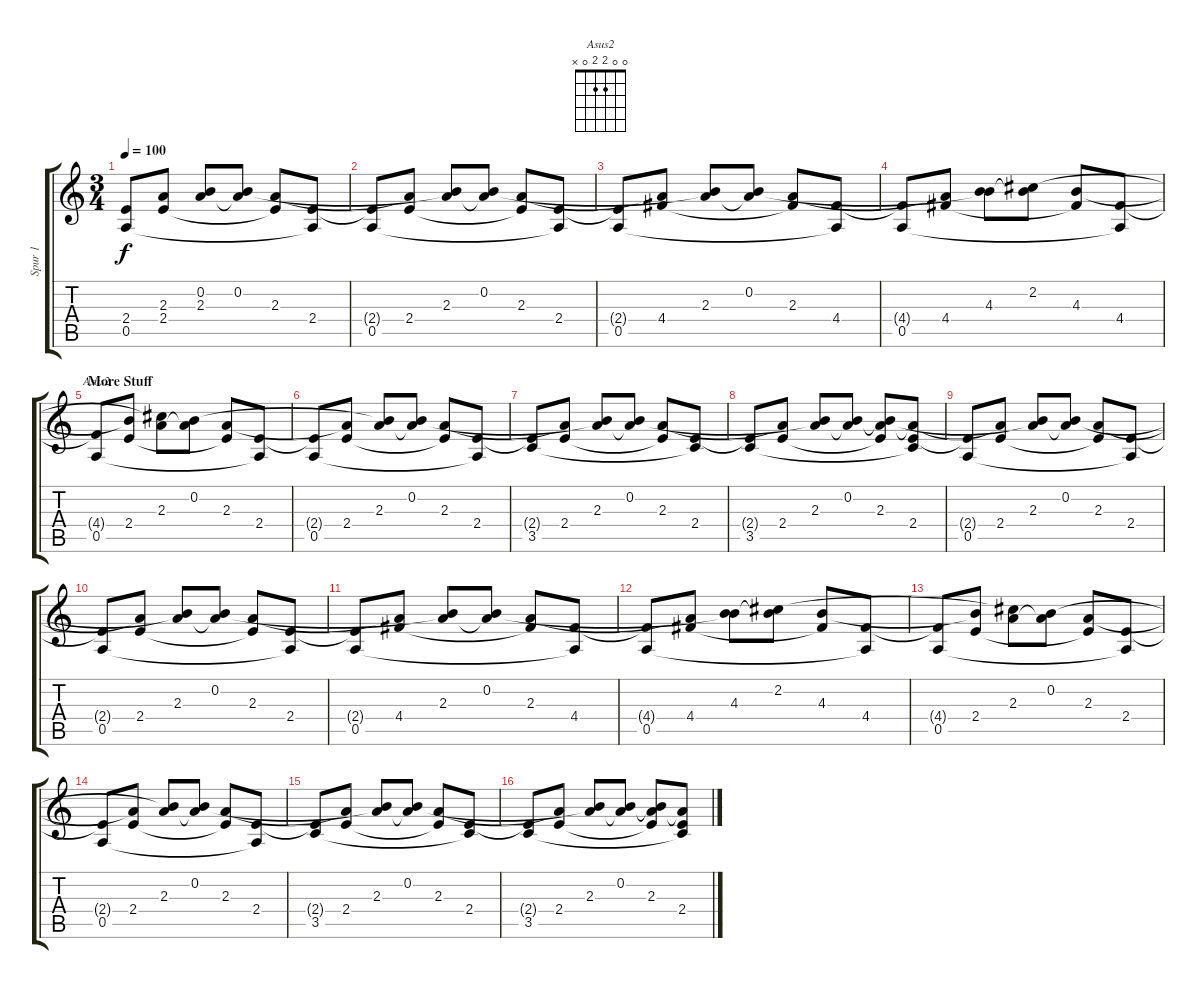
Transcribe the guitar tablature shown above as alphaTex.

\track ("Spur 1" "Spur 1") {instrument acousticguitarnylon}
\staff {score tabs}
\tuning (E4 B3 G3 D3 A2 E2) {hide}
\chord ("Asus2" 0 0 2 2 0 x)
\ts (3 4)
\tempo 100
\clef g2
\ks c
(2.4{t} 0.5).8{dy f} (2.3{t} 2.4).8 (0.2{t} 2.3).8 (0.2 2.3{t}).8 (2.3 2.4{t}).8 (2.4 0.5{t}).8 |
(2.4{t} 0.5).8 (2.3{t} 2.4).8 (0.2{t} 2.3).8 (0.2 2.3{t}).8 (2.3 2.4{t}).8 (2.4 0.5{t}).8 |
(2.4{t} 0.5).8 (2.3{t} 4.4).8 (0.2{t} 2.3).8 (0.2 2.3{t}).8 (2.3 4.4{t}).8 (4.4 0.5{t}).8 |
(4.4{t} 0.5).8 (2.3{t} 4.4).8 (0.2{t} 4.3).8 (2.2 4.3{t}).8 (4.3 4.4{t}).8 (4.4 0.5{t}).8 |
\section ("" "More Stuff")
(4.4{t} 0.5).8{ch "Asus2"} (4.3{t} 2.4).8 (2.2{t} 2.3).8 (0.2 2.3{t}).8 (2.3 2.4{t}).8 (2.4 0.5{t}).8 |
(2.4{t} 0.5).8 (2.3{t} 2.4).8 (0.2{t} 2.3).8 (0.2 2.3{t}).8 (2.3 2.4{t}).8 (2.4 0.5{t}).8 |
(2.4{t} 3.5).8 (2.3{t} 2.4).8 (0.2{t} 2.3).8 (0.2 2.3{t}).8 (2.3 2.4{t}).8 (2.4 3.5{t}).8 |
(2.4{t} 3.5).8 (2.3{t} 2.4).8 (0.2{t} 2.3).8 (0.2 2.3{t}).8 (0.2{t} 2.3 2.4{t}).8 (2.3{t} 2.4 3.5{t}).8 |
(2.4{t} 0.5).8 (2.3{t} 2.4).8 (0.2{t} 2.3).8 (0.2 2.3{t}).8 (2.3 2.4{t}).8 (2.4 0.5{t}).8 |
(2.4{t} 0.5).8 (2.3{t} 2.4).8 (0.2{t} 2.3).8 (0.2 2.3{t}).8 (2.3 2.4{t}).8 (2.4 0.5{t}).8 |
(2.4{t} 0.5).8 (2.3{t} 4.4).8 (0.2{t} 2.3).8 (0.2 2.3{t}).8 (2.3 4.4{t}).8 (4.4 0.5{t}).8 |
(4.4{t} 0.5).8 (2.3{t} 4.4).8 (0.2{t} 4.3).8 (2.2 4.3{t}).8 (4.3 4.4{t}).8 (4.4 0.5{t}).8 |
(4.4{t} 0.5).8 (4.3{t} 2.4).8 (2.2{t} 2.3).8 (0.2 2.3{t}).8 (2.3 2.4{t}).8 (2.4 0.5{t}).8 |
(2.4{t} 0.5).8 (2.3{t} 2.4).8 (0.2{t} 2.3).8 (0.2 2.3{t}).8 (2.3 2.4{t}).8 (2.4 0.5{t}).8 |
(2.4{t} 3.5).8 (2.3{t} 2.4).8 (0.2{t} 2.3).8 (0.2 2.3{t}).8 (2.3 2.4{t}).8 (2.4 3.5{t}).8 |
(2.4{t} 3.5).8 (2.3{t} 2.4).8 (0.2{t} 2.3).8 (0.2 2.3{t}).8 (0.2{t} 2.3 2.4{t}).8 (2.3{t} 2.4 3.5{t}).8
